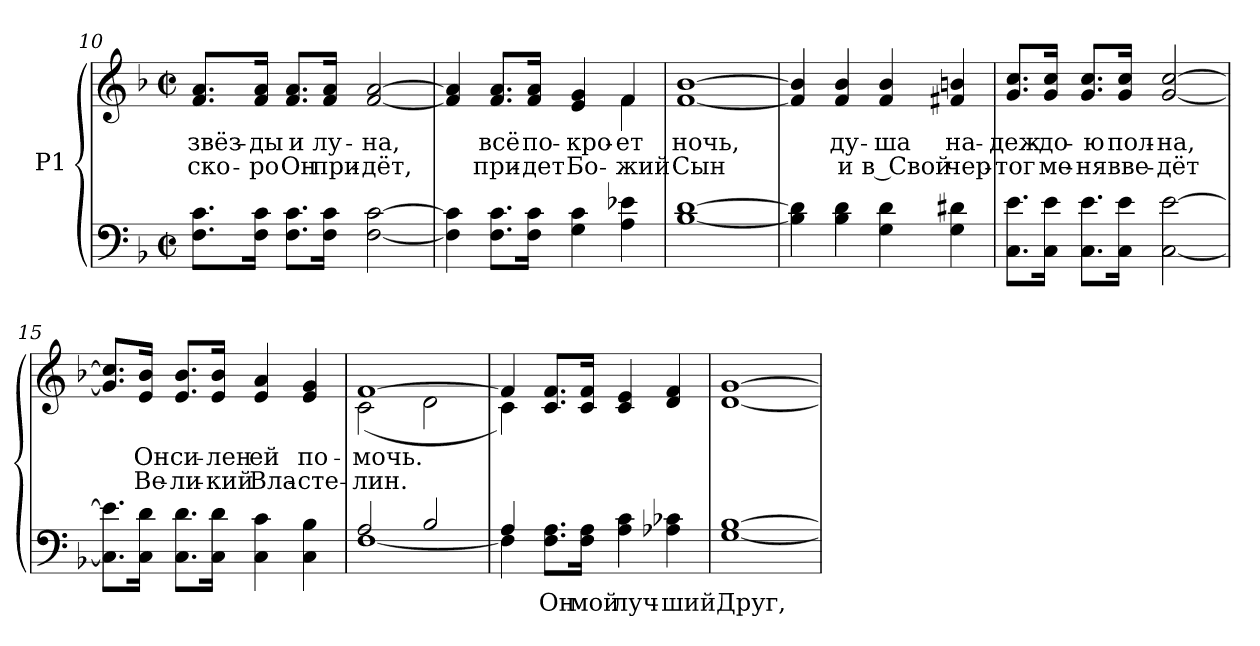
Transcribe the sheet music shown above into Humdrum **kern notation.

**kern	**text	**kern	**text	**text
*part1	*part1	*part1	*part1	*part1
*staff2	*staff2	*staff1	*staff1	*staff1
*I"P1	*	*	*	*
*clefF4	*	*clefG2	*	*
*k[b-]	*	*k[b-]	*	*
*F:	*	*F:	*	*
*M2/2	*	*M2/2	*	*
*met(c|)	*	*met(c|)	*	*
=10	=10	=10	=10	=10
!	!	!	!LO:LY:b:color=#000000	!LO:LY:b:color=#000000
8.Fi\ 8.ciL	.	8.fi/ 8.aiL	звёз-	ско-
!	!	!	!LO:LY:b:color=#000000	!LO:LY:b:color=#000000
16Fi\ 16ciJk	.	16fi/ 16aiJk	-ды	-ро
!	!	!	!LO:LY:b:color=#000000	!LO:LY:b:color=#000000
8.Fi\ 8.ciL	.	8.fi/ 8.aiL	и	Он
!	!	!	!LO:LY:b:color=#000000	!LO:LY:b:color=#000000
16Fi\ 16ciJk	.	16fi/ 16aiJk	лу-	при-
!	!	!	!LO:LY:b:color=#000000	!LO:LY:b:color=#000000
[<2Fi\ [>2ci	.	[<2fi/ [>2ai	-на,	-дёт,
=11	=11	=11	=11	=11
*	*	*^	*	*
4Fi\] 4ci]	.	4fi/] 4ai]	2.ryy	.	.
!	!	!	!	!LO:LY:b:color=#000000	!LO:LY:b:color=#000000
8.Fi\ 8.ciL	.	8.fi/ 8.aiL	.	всё	при-
!	!	!	!	!LO:LY:b:color=#000000	!LO:LY:b:color=#000000
16Fi\ 16ciJk	.	16fi/ 16aiJk	.	по-	-дет
!	!	!	!	!LO:LY:b:color=#000000	!LO:LY:b:color=#000000
4Gi\ 4ci	.	4ei/ 4gi	.	-кро-	Бо-
!	!	!	!	!LO:LY:b:color=#000000	!LO:LY:b:color=#000000
4Ai\ 4e-Xi	.	4fi/	4fi\	-ет	-жий
*	*	*v	*v	*	*
=12	=12	=12	=12	=12
*	*	*^	*	*
!	!	!	!	!LO:LY:b:color=#000000	!LO:LY:b:color=#000000
*	*	*v	*v	*	*
[<1B-i [>1di	.	[<1fi [>1b-i	ночь,	Сын
!!LO:LB:g=z
=13	=13	=13	=13	=13
4B-i\] 4di]	.	4fi/] 4b-i]	.	.
!	!	!	!LO:LY:b:color=#000000	!LO:LY:b:color=#000000
4B-i\ 4di	.	4fi/ 4b-i	ду-	и
!	!	!	!LO:LY:b:color=#000000	!LO:LY:b:color=#000000
4Gi\ 4di	.	4fi/ 4b-i	-ша	в Свой
!	!	!	!LO:LY:b:color=#000000	!LO:LY:b:color=#000000
4Gi\ 4d#Xi	.	4f#Xi/ 4bni	на-	чер-
=14	=14	=14	=14	=14
!	!	!	!LO:LY:b:color=#000000	!LO:LY:b:color=#000000
8.Ci\ 8.eiL	.	8.gi/ 8.cciL	-деж-	-тог
!	!	!	!LO:LY:b:color=#000000	!LO:LY:b:color=#000000
16Ci\ 16eiJk	.	16gi/ 16cciJk	-до-	ме-
!	!	!	!LO:LY:b:color=#000000	!LO:LY:b:color=#000000
8.Ci\ 8.eiL	.	8.gi/ 8.cciL	-ю	-ня
!	!	!	!LO:LY:b:color=#000000	!LO:LY:b:color=#000000
16Ci\ 16eiJk	.	16gi/ 16cciJk	пол-	вве-
!	!	!	!LO:LY:b:color=#000000	!LO:LY:b:color=#000000
[<2Ci\ [>2ei	.	[<2gi/ [>2cci	-на,	-дёт
=15	=15	=15	=15	=15
8.Ci\] 8.ei]L	.	8.gi/] 8.cci]L	.	.
!	!	!	!LO:LY:b:color=#000000	!LO:LY:b:color=#000000
16Ci\ 16diJk	.	16ei/ 16b-iJk	Он	Ве-
!	!	!	!LO:LY:b:color=#000000	!LO:LY:b:color=#000000
8.Ci\ 8.diL	.	8.ei/ 8.b-iL	си-	-ли-
!	!	!	!LO:LY:b:color=#000000	!LO:LY:b:color=#000000
16Ci\ 16diJk	.	16ei/ 16b-iJk	-лен	-кий
!	!	!	!LO:LY:b:color=#000000	!LO:LY:b:color=#000000
4Ci\ 4ci	.	4ei/ 4ai	ей	Вла-
!	!	!	!LO:LY:b:color=#000000	!LO:LY:b:color=#000000
4Ci\ 4B-i	.	4ei/ 4gi	по-	-сте-
=16	=16	=16	=16	=16
*^	*	*	*	*
!	!	!	!	!LO:LY:b:color=#000000	!LO:LY:b:color=#000000
*	*	*	*^	*	*
2Ai/	[<1Fi	.	[>1fi	(2ci\	-мочь.	-лин.
2B-i/	.	.	.	2di\	.	.
!!LO:PB:g=z	!!
=17	=17	=17	=17	=17	=17	=17
4Ai/	4Fi\]	.	4fi/]	4ci\)	.	.
!	!	!LO:LY:a:color=#000000	!	!	!	!
8.Fi\ 8.AiL	4ryy	Он	8.ci/ 8.fiL	4ryy	.	.
!	!	!LO:LY:a:color=#000000	!	!	!	!
16Fi\ 16AiJk	.	мой	16ci/ 16fiJk	.	.	.
!	!	!LO:LY:a:color=#000000	!	!	!	!
4Ai\ 4ci	2ryy	луч-	4ci/ 4ei	2ryy	.	.
!	!	!LO:LY:a:color=#000000	!	!	!	!
4A-Xi\ 4c-Xi	.	-ший	4di/ 4fi	.	.	.
*	*	*	*v	*v	*	*
=18	=18	=18	=18	=18	=18
!	!	!LO:LY:a:color=#000000	!	!	!
[>1B-i	[<1Gi	Друг,	[<1di [>1gi	.	.
*v	*v	*	*	*	*
=	=	=	=	=
*-	*-	*-	*-	*-
